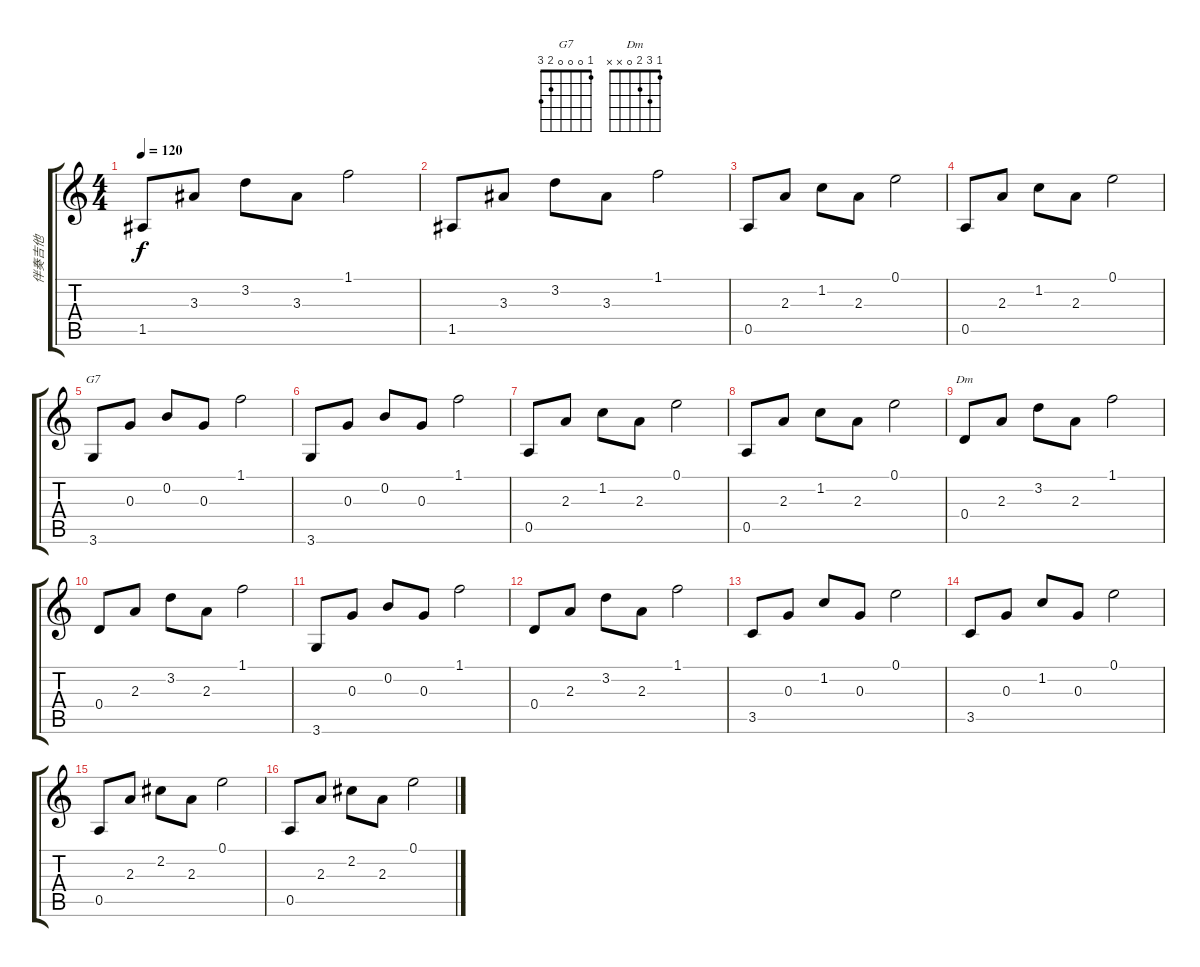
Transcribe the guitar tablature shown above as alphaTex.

\track ("伴奏吉他" "伴奏吉他") {instrument acousticguitarnylon}
\staff {score tabs}
\tuning (E4 B3 G3 D3 A2 E2) {hide}
\chord ("G7" 1 0 0 0 2 3)
\chord ("Dm" 1 3 2 0 x x)
\ts (4 4)
\tempo 120
\clef g2
\ks c
1.5.8{dy f} 3.3.8 3.2.8 3.3.8 1.1.2 |
1.5.8 3.3.8 3.2.8 3.3.8 1.1.2 |
0.5.8 2.3.8 1.2.8 2.3.8 0.1.2 |
0.5.8 2.3.8 1.2.8 2.3.8 0.1.2 |
3.6.8{ch "G7"} 0.3.8 0.2.8 0.3.8 1.1.2 |
3.6.8 0.3.8 0.2.8 0.3.8 1.1.2 |
0.5.8 2.3.8 1.2.8 2.3.8 0.1.2 |
0.5.8 2.3.8 1.2.8 2.3.8 0.1.2 |
0.4.8{ch "Dm"} 2.3.8 3.2.8 2.3.8 1.1.2 |
0.4.8 2.3.8 3.2.8 2.3.8 1.1.2 |
3.6.8 0.3.8 0.2.8 0.3.8 1.1.2 |
0.4.8 2.3.8 3.2.8 2.3.8 1.1.2 |
3.5.8 0.3.8 1.2.8 0.3.8 0.1.2 |
3.5.8 0.3.8 1.2.8 0.3.8 0.1.2 |
0.5.8 2.3.8 2.2.8 2.3.8 0.1.2 |
0.5.8 2.3.8 2.2.8 2.3.8 0.1.2
